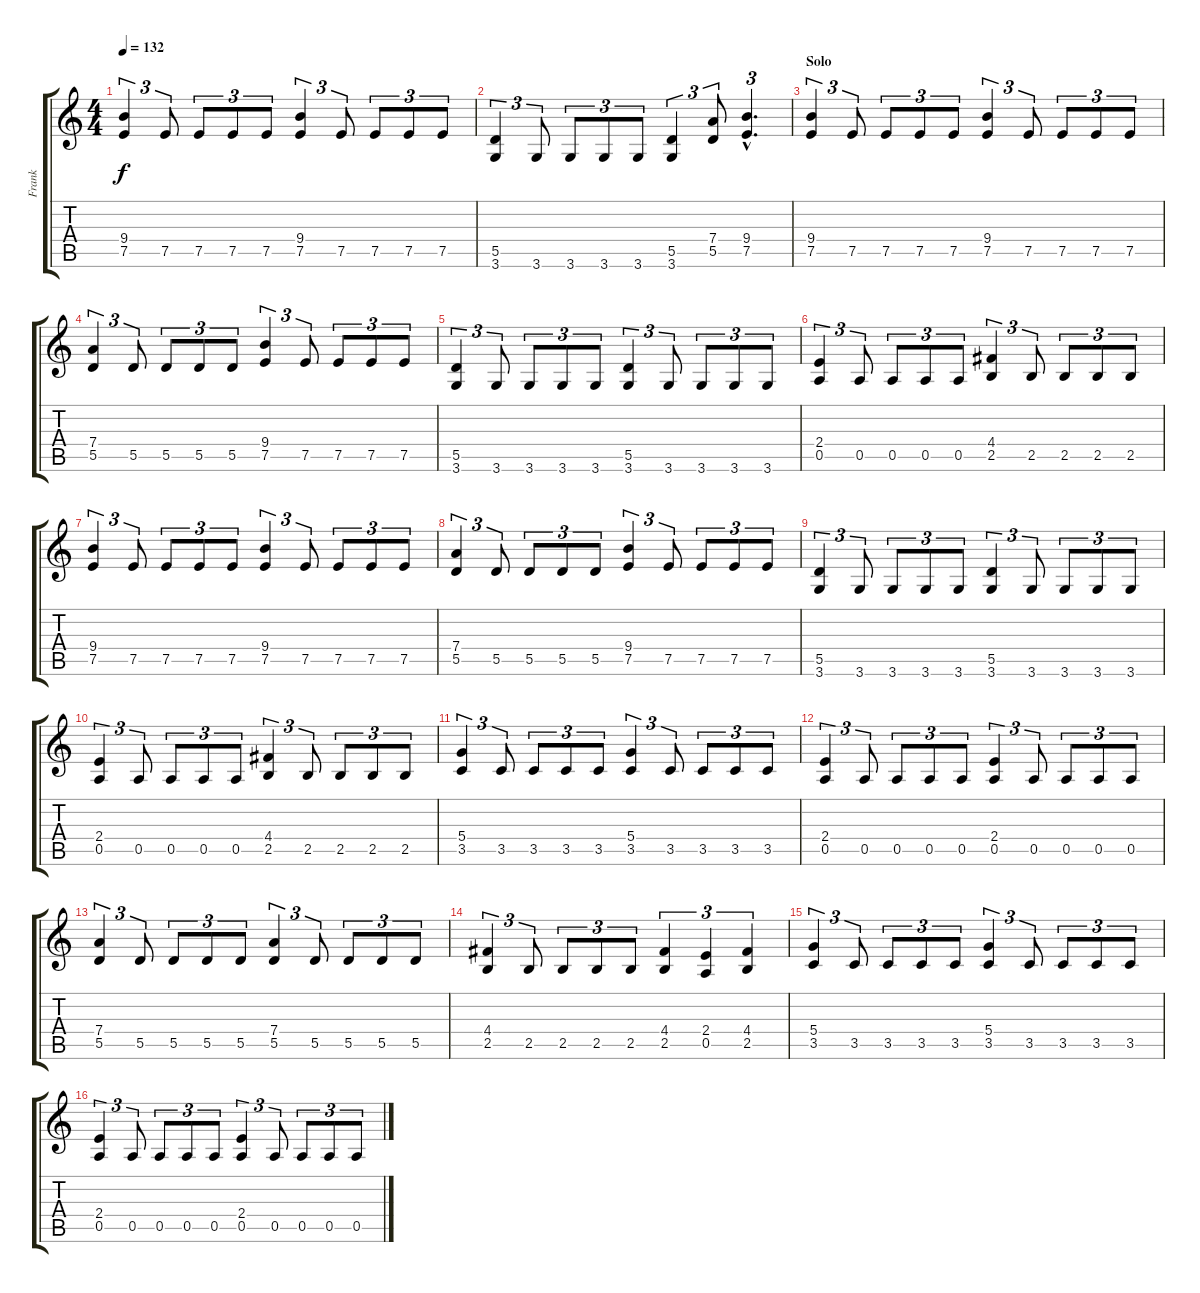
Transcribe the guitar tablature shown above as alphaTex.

\track ("Frank" "Frank") {instrument distortionguitar}
\staff {score tabs}
\tuning (E4 B3 G3 D3 A2 E2) {hide}
\ts (4 4)
\tempo 132
\clef g2
\ks c
(9.4 7.5).4{tu (3 2) dy f} 7.5.8{tu (3 2)} 7.5.8{tu (3 2)} 7.5.8{tu (3 2)} 7.5.8{tu (3 2)} (9.4 7.5).4{tu (3 2)} 7.5.8{tu (3 2)} 7.5.8{tu (3 2)} 7.5.8{tu (3 2)} 7.5.8{tu (3 2)} |
(5.5 3.6).4{tu (3 2)} 3.6.8{tu (3 2)} 3.6.8{tu (3 2)} 3.6.8{tu (3 2)} 3.6.8{tu (3 2)} (5.5 3.6).4{tu (3 2)} (7.4 5.5).8{tu (3 2)} (9.4{hac} 7.5{hac}).4{d tu (3 2)} |
\section ("" "Solo")
(9.4 7.5).4{tu (3 2)} 7.5.8{tu (3 2)} 7.5.8{tu (3 2)} 7.5.8{tu (3 2)} 7.5.8{tu (3 2)} (9.4 7.5).4{tu (3 2)} 7.5.8{tu (3 2)} 7.5.8{tu (3 2)} 7.5.8{tu (3 2)} 7.5.8{tu (3 2)} |
(7.4 5.5).4{tu (3 2)} 5.5.8{tu (3 2)} 5.5.8{tu (3 2)} 5.5.8{tu (3 2)} 5.5.8{tu (3 2)} (9.4 7.5).4{tu (3 2)} 7.5.8{tu (3 2)} 7.5.8{tu (3 2)} 7.5.8{tu (3 2)} 7.5.8{tu (3 2)} |
(5.5 3.6).4{tu (3 2)} 3.6.8{tu (3 2)} 3.6.8{tu (3 2)} 3.6.8{tu (3 2)} 3.6.8{tu (3 2)} (5.5 3.6).4{tu (3 2)} 3.6.8{tu (3 2)} 3.6.8{tu (3 2)} 3.6.8{tu (3 2)} 3.6.8{tu (3 2)} |
(2.4 0.5).4{tu (3 2)} 0.5.8{tu (3 2)} 0.5.8{tu (3 2)} 0.5.8{tu (3 2)} 0.5.8{tu (3 2)} (4.4 2.5).4{tu (3 2)} 2.5.8{tu (3 2)} 2.5.8{tu (3 2)} 2.5.8{tu (3 2)} 2.5.8{tu (3 2)} |
(9.4 7.5).4{tu (3 2)} 7.5.8{tu (3 2)} 7.5.8{tu (3 2)} 7.5.8{tu (3 2)} 7.5.8{tu (3 2)} (9.4 7.5).4{tu (3 2)} 7.5.8{tu (3 2)} 7.5.8{tu (3 2)} 7.5.8{tu (3 2)} 7.5.8{tu (3 2)} |
(7.4 5.5).4{tu (3 2)} 5.5.8{tu (3 2)} 5.5.8{tu (3 2)} 5.5.8{tu (3 2)} 5.5.8{tu (3 2)} (9.4 7.5).4{tu (3 2)} 7.5.8{tu (3 2)} 7.5.8{tu (3 2)} 7.5.8{tu (3 2)} 7.5.8{tu (3 2)} |
(5.5 3.6).4{tu (3 2)} 3.6.8{tu (3 2)} 3.6.8{tu (3 2)} 3.6.8{tu (3 2)} 3.6.8{tu (3 2)} (5.5 3.6).4{tu (3 2)} 3.6.8{tu (3 2)} 3.6.8{tu (3 2)} 3.6.8{tu (3 2)} 3.6.8{tu (3 2)} |
(2.4 0.5).4{tu (3 2)} 0.5.8{tu (3 2)} 0.5.8{tu (3 2)} 0.5.8{tu (3 2)} 0.5.8{tu (3 2)} (4.4 2.5).4{tu (3 2)} 2.5.8{tu (3 2)} 2.5.8{tu (3 2)} 2.5.8{tu (3 2)} 2.5.8{tu (3 2)} |
(5.4 3.5).4{tu (3 2)} 3.5.8{tu (3 2)} 3.5.8{tu (3 2)} 3.5.8{tu (3 2)} 3.5.8{tu (3 2)} (5.4 3.5).4{tu (3 2)} 3.5.8{tu (3 2)} 3.5.8{tu (3 2)} 3.5.8{tu (3 2)} 3.5.8{tu (3 2)} |
(2.4 0.5).4{tu (3 2)} 0.5.8{tu (3 2)} 0.5.8{tu (3 2)} 0.5.8{tu (3 2)} 0.5.8{tu (3 2)} (2.4 0.5).4{tu (3 2)} 0.5.8{tu (3 2)} 0.5.8{tu (3 2)} 0.5.8{tu (3 2)} 0.5.8{tu (3 2)} |
(7.4 5.5).4{tu (3 2)} 5.5.8{tu (3 2)} 5.5.8{tu (3 2)} 5.5.8{tu (3 2)} 5.5.8{tu (3 2)} (7.4 5.5).4{tu (3 2)} 5.5.8{tu (3 2)} 5.5.8{tu (3 2)} 5.5.8{tu (3 2)} 5.5.8{tu (3 2)} |
(4.4 2.5).4{tu (3 2)} 2.5.8{tu (3 2)} 2.5.8{tu (3 2)} 2.5.8{tu (3 2)} 2.5.8{tu (3 2)} (4.4 2.5).4{tu (3 2)} (2.4 0.5).4{tu (3 2)} (4.4 2.5).4{tu (3 2)} |
(5.4 3.5).4{tu (3 2)} 3.5.8{tu (3 2)} 3.5.8{tu (3 2)} 3.5.8{tu (3 2)} 3.5.8{tu (3 2)} (5.4 3.5).4{tu (3 2)} 3.5.8{tu (3 2)} 3.5.8{tu (3 2)} 3.5.8{tu (3 2)} 3.5.8{tu (3 2)} |
(2.4 0.5).4{tu (3 2)} 0.5.8{tu (3 2)} 0.5.8{tu (3 2)} 0.5.8{tu (3 2)} 0.5.8{tu (3 2)} (2.4 0.5).4{tu (3 2)} 0.5.8{tu (3 2)} 0.5.8{tu (3 2)} 0.5.8{tu (3 2)} 0.5.8{tu (3 2)}
